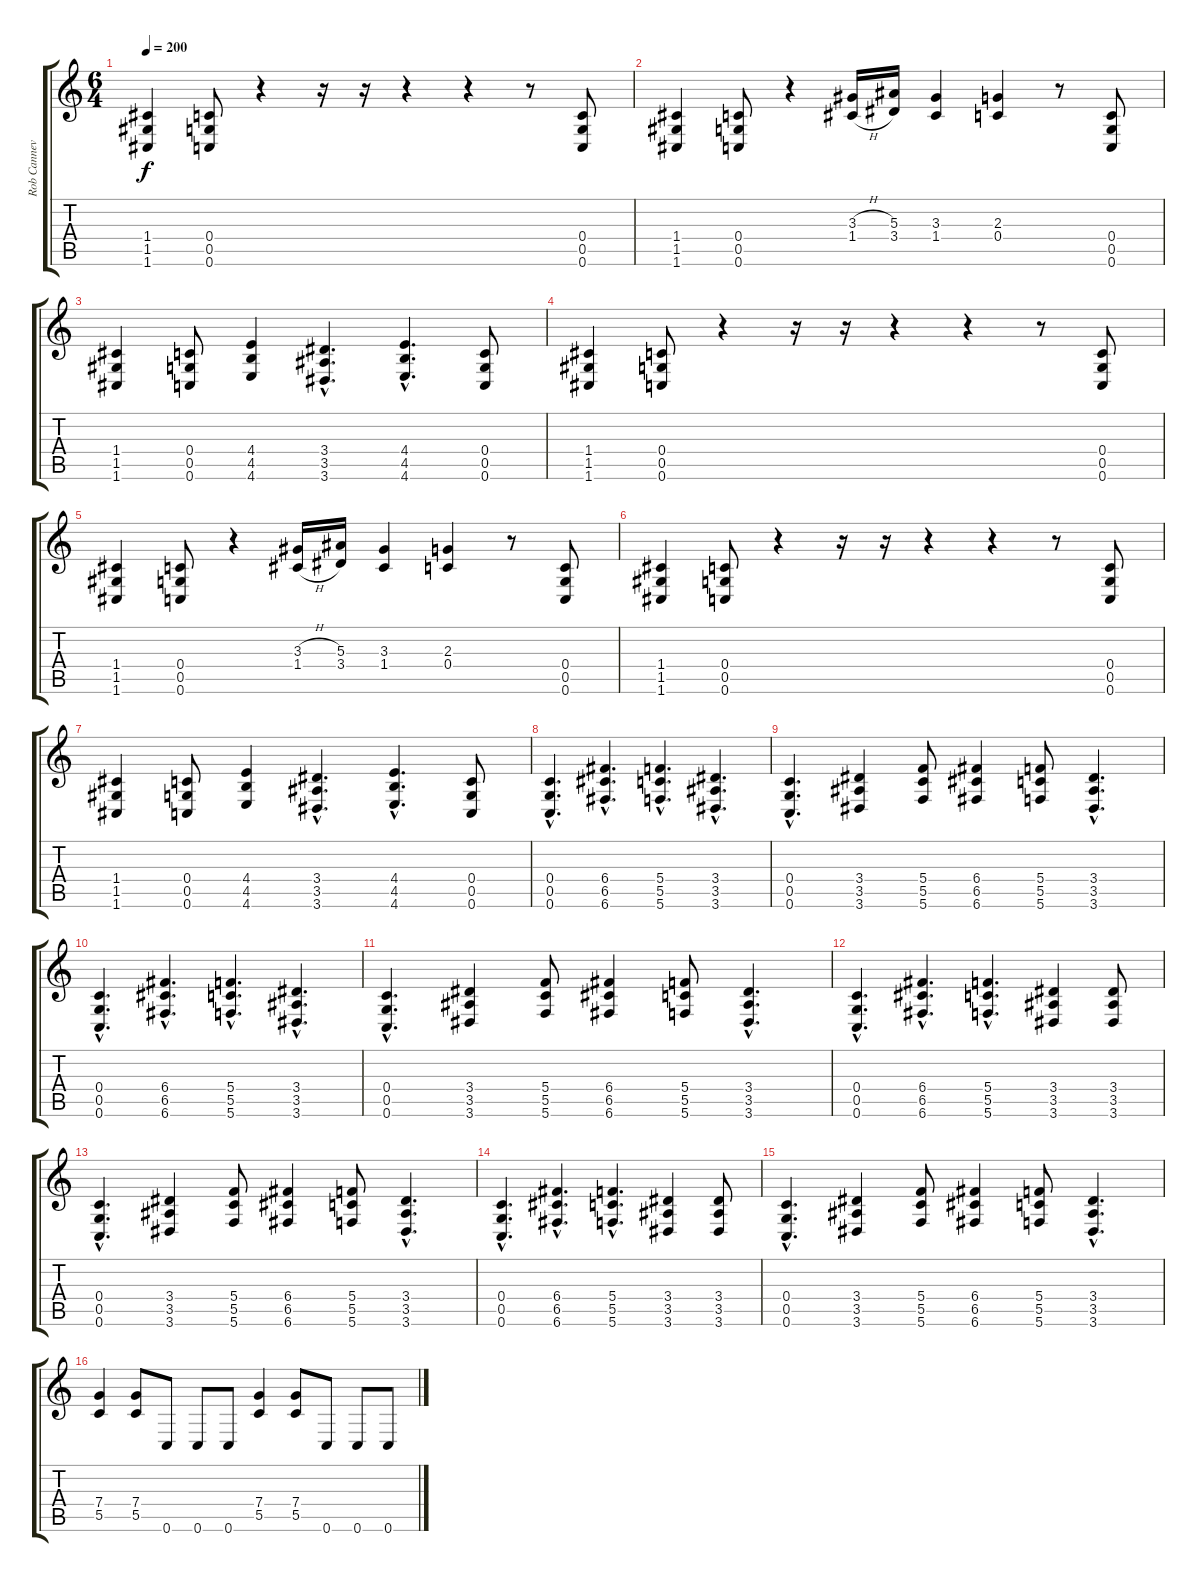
\track ("Rob Cannevino - guitar" "Rob Cannev") {instrument overdrivenguitar}
\staff {score tabs}
\tuning (D4 A3 F3 C3 G2 C2) {hide}
\ts (6 4)
\tempo 200
\clef g2
\ks c
(1.4 1.5 1.6).4{dy f} (0.4 0.5 0.6).8 r.4 r.16 r.16 r.4 r.4 r.8 (0.4 0.5 0.6).8 |
(1.4 1.5 1.6).4 (0.4 0.5 0.6).8 r.4 (3.3{h} 1.4{h}).16 (5.3 3.4).16 (3.3 1.4).4 (2.3 0.4).4 r.8 (0.4 0.5 0.6).8 |
(1.4 1.5 1.6).4 (0.4 0.5 0.6).8 (4.4 4.5 4.6).4 (3.4{hac} 3.5{hac} 3.6{hac}).4{d} (4.4{hac} 4.5{hac} 4.6{hac}).4{d} (0.4 0.5 0.6).8 |
(1.4 1.5 1.6).4 (0.4 0.5 0.6).8 r.4 r.16 r.16 r.4 r.4 r.8 (0.4 0.5 0.6).8 |
(1.4 1.5 1.6).4 (0.4 0.5 0.6).8 r.4 (3.3{h} 1.4{h}).16 (5.3 3.4).16 (3.3 1.4).4 (2.3 0.4).4 r.8 (0.4 0.5 0.6).8 |
(1.4 1.5 1.6).4 (0.4 0.5 0.6).8 r.4 r.16 r.16 r.4 r.4 r.8 (0.4 0.5 0.6).8 |
(1.4 1.5 1.6).4 (0.4 0.5 0.6).8 (4.4 4.5 4.6).4 (3.4{hac} 3.5{hac} 3.6{hac}).4{d} (4.4{hac} 4.5{hac} 4.6{hac}).4{d} (0.4 0.5 0.6).8 |
(0.4{hac} 0.5{hac} 0.6{hac}).4{d} (6.4{hac} 6.5{hac} 6.6{hac}).4{d} (5.4{hac} 5.5{hac} 5.6{hac}).4{d} (3.4{hac} 3.5{hac} 3.6{hac}).4{d} |
(0.4{hac} 0.5{hac} 0.6{hac}).4{d} (3.4 3.5 3.6).4 (5.4 5.5 5.6).8 (6.4 6.5 6.6).4 (5.4 5.5 5.6).8 (3.4{hac} 3.5{hac} 3.6{hac}).4{d} |
(0.4{hac} 0.5{hac} 0.6{hac}).4{d} (6.4{hac} 6.5{hac} 6.6{hac}).4{d} (5.4{hac} 5.5{hac} 5.6{hac}).4{d} (3.4{hac} 3.5{hac} 3.6{hac}).4{d} |
(0.4{hac} 0.5{hac} 0.6{hac}).4{d} (3.4 3.5 3.6).4 (5.4 5.5 5.6).8 (6.4 6.5 6.6).4 (5.4 5.5 5.6).8 (3.4{hac} 3.5{hac} 3.6{hac}).4{d} |
(0.4{hac} 0.5{hac} 0.6{hac}).4{d} (6.4{hac} 6.5{hac} 6.6{hac}).4{d} (5.4{hac} 5.5{hac} 5.6{hac}).4{d} (3.4 3.5 3.6).4 (3.4 3.5 3.6).8 |
(0.4{hac} 0.5{hac} 0.6{hac}).4{d} (3.4 3.5 3.6).4 (5.4 5.5 5.6).8 (6.4 6.5 6.6).4 (5.4 5.5 5.6).8 (3.4{hac} 3.5{hac} 3.6{hac}).4{d} |
(0.4{hac} 0.5{hac} 0.6{hac}).4{d} (6.4{hac} 6.5{hac} 6.6{hac}).4{d} (5.4{hac} 5.5{hac} 5.6{hac}).4{d} (3.4 3.5 3.6).4 (3.4 3.5 3.6).8 |
(0.4{hac} 0.5{hac} 0.6{hac}).4{d} (3.4 3.5 3.6).4 (5.4 5.5 5.6).8 (6.4 6.5 6.6).4 (5.4 5.5 5.6).8 (3.4{hac} 3.5{hac} 3.6{hac}).4{d} |
(7.4 5.5).4 (7.4 5.5).8 0.6.8 0.6.8 0.6.8 (7.4 5.5).4 (7.4 5.5).8 0.6.8 0.6.8 0.6.8
